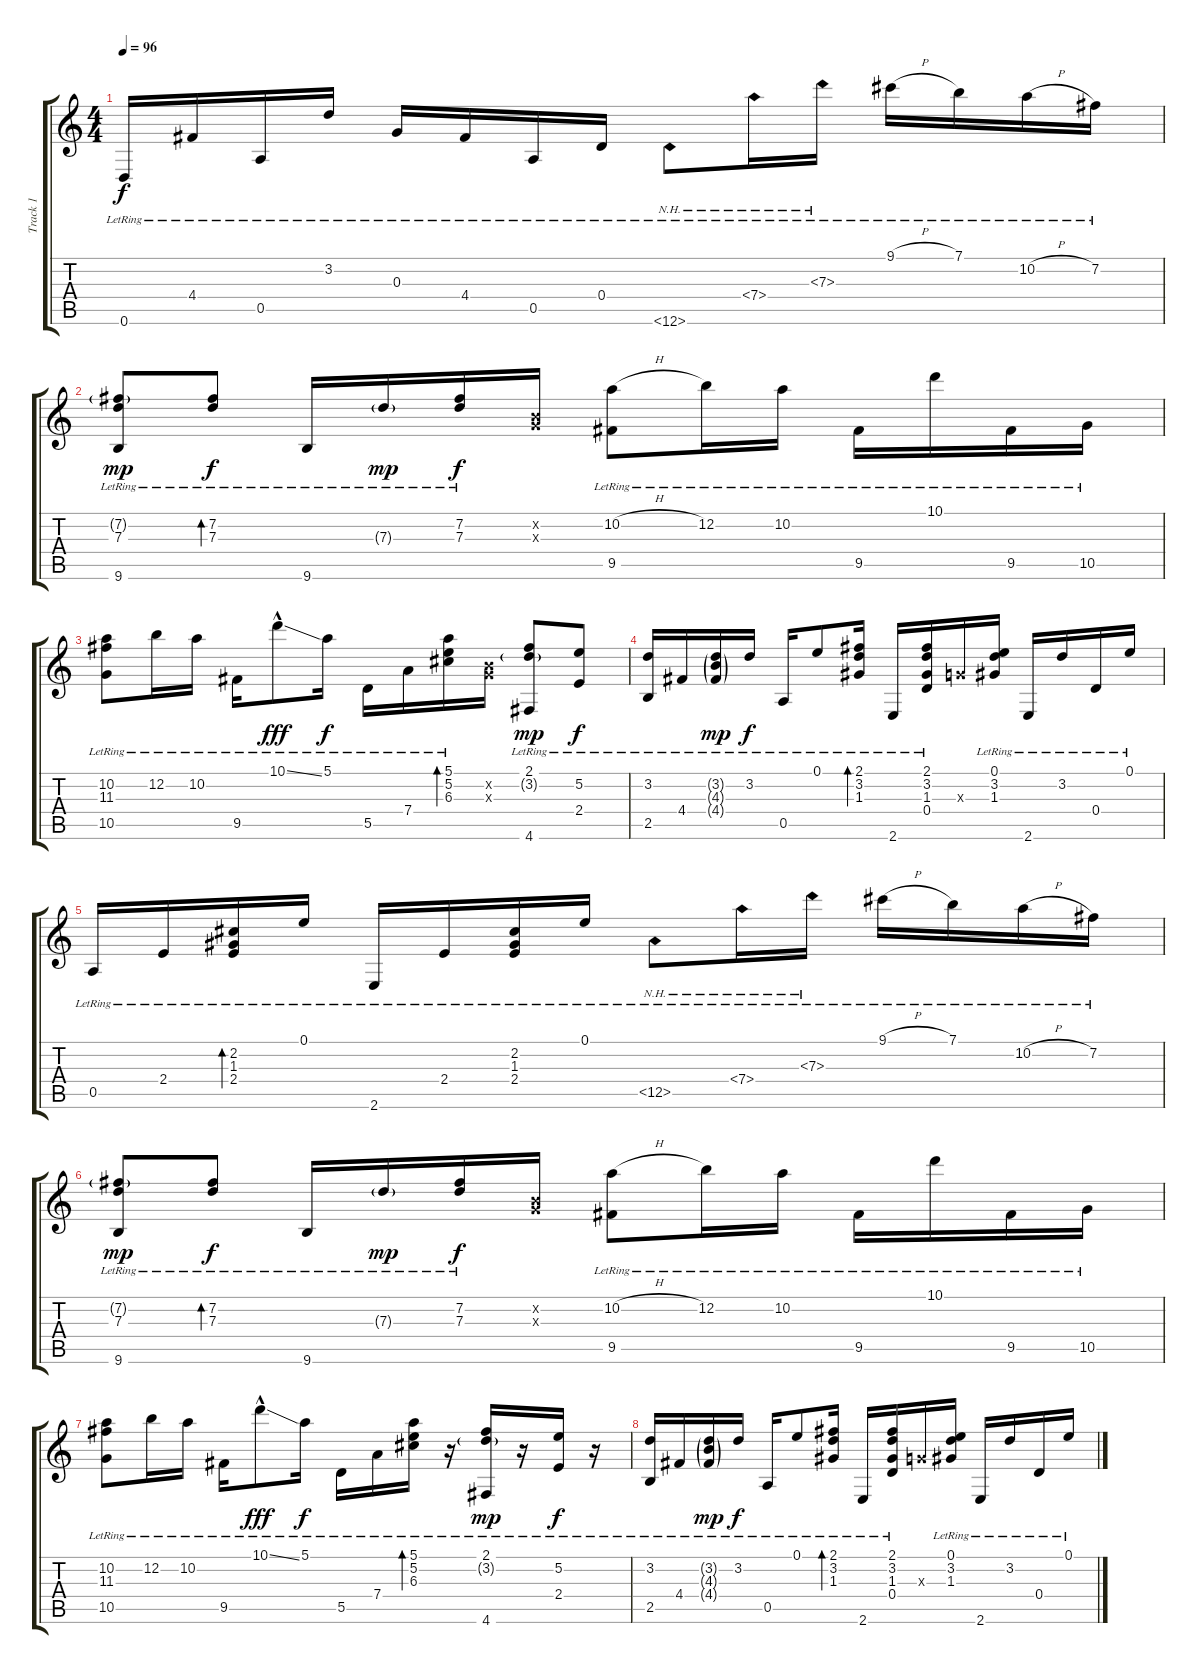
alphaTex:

\track ("Track 1" "Track 1") {instrument acousticguitarsteel}
\staff {score tabs}
\tuning (E4 B3 G3 D3 A2 D2) {hide}
\ts (4 4)
\tempo 96
\clef g2
\ks c
0.6{lr}.16{dy f} 4.4{lr}.16 0.5{lr}.16 3.2{lr}.16 0.3{lr}.16 4.4{lr}.16 0.5{lr}.16 0.4{lr}.16 12.6{nh lr}.8 7.4{nh lr}.16 7.3{nh lr}.16 9.1{h lr}.16 7.1{lr}.16 10.2{h lr}.16 7.2{lr}.16 |
(7.2{g lr} 7.3{lr} 9.6{lr}).8{dy mp} (7.2{lr} 7.3{lr}).8{bd 60 dy f} 9.6{lr}.16 7.3{g lr}.16{dy mp} (7.2{lr} 7.3{lr}).16{dy f} (0.2{x} 0.3{x}).16 (10.2{h lr} 9.5{lr}).8 12.2{lr}.16 10.2{lr}.16 9.5{lr}.16 10.1{lr}.16 9.5{lr}.16 10.5{lr}.16 |
(10.2{lr} 11.3{lr} 10.5{lr}).8 12.2{lr}.16 10.2{lr}.16 9.5{lr}.16 10.1{ss hac lr}.8{dy fff} 5.1{lr}.16{dy f} 5.5{lr}.16 7.4{lr}.16 (5.1{lr} 5.2{lr} 6.3{lr}).16{bd 60} (0.2{x} 0.3{x}).16 (2.1{lr} 3.2{g lr} 4.6{lr}).8{dy mp} (5.2{lr} 2.4{lr}).8{dy f} |
(3.2{lr} 2.5{lr}).16 4.4{lr}.16 (3.2{g lr} 4.3{g lr} 4.4{g lr}).16{dy mp} 3.2{lr}.16{dy f} 0.5{lr}.16 0.1{lr}.8 (2.1{lr} 3.2{lr} 1.3{lr}).16{bd 60} 2.6{lr}.16 (2.1{lr} 3.2{lr} 1.3{lr} 0.4{lr}).16 0.3{x}.16 (0.1{lr} 3.2{lr} 1.3{lr}).16 2.6{lr}.16 3.2{lr}.16 0.4{lr}.16 0.1{lr}.16 |
0.5{lr}.16 2.4{lr}.16 (2.2{lr} 1.3{lr} 2.4{lr}).16{bd 60} 0.1{lr}.16 2.6{lr}.16 2.4{lr}.16 (2.2{lr} 1.3{lr} 2.4{lr}).16 0.1{lr}.16 12.5{nh lr}.8 7.4{nh lr}.16 7.3{nh lr}.16 9.1{h lr}.16 7.1{lr}.16 10.2{h lr}.16 7.2{lr}.16 |
(7.2{g lr} 7.3{lr} 9.6{lr}).8{dy mp} (7.2{lr} 7.3{lr}).8{bd 60 dy f} 9.6{lr}.16 7.3{g lr}.16{dy mp} (7.2{lr} 7.3{lr}).16{dy f} (0.2{x} 0.3{x}).16 (10.2{h lr} 9.5{lr}).8 12.2{lr}.16 10.2{lr}.16 9.5{lr}.16 10.1{lr}.16 9.5{lr}.16 10.5{lr}.16 |
(10.2{lr} 11.3{lr} 10.5{lr}).8 12.2{lr}.16 10.2{lr}.16 9.5{lr}.16 10.1{ss hac lr}.8{dy fff} 5.1{lr}.16{dy f} 5.5{lr}.16 7.4{lr}.16 (5.1{lr} 5.2{lr} 6.3{lr}).16{bd 60} r.16 (2.1{lr} 3.2{g lr} 4.6{lr}).16{dy mp} r.16 (5.2{lr} 2.4{lr}).16{dy f} r.16 |
(3.2{lr} 2.5{lr}).16 4.4{lr}.16 (3.2{g lr} 4.3{g lr} 4.4{g lr}).16{dy mp} 3.2{lr}.16{dy f} 0.5{lr}.16 0.1{lr}.8 (2.1{lr} 3.2{lr} 1.3{lr}).16{bd 60} 2.6{lr}.16 (2.1{lr} 3.2{lr} 1.3{lr} 0.4{lr}).16 0.3{x}.16 (0.1{lr} 3.2{lr} 1.3{lr}).16 2.6{lr}.16 3.2{lr}.16 0.4{lr}.16 0.1{lr}.16
